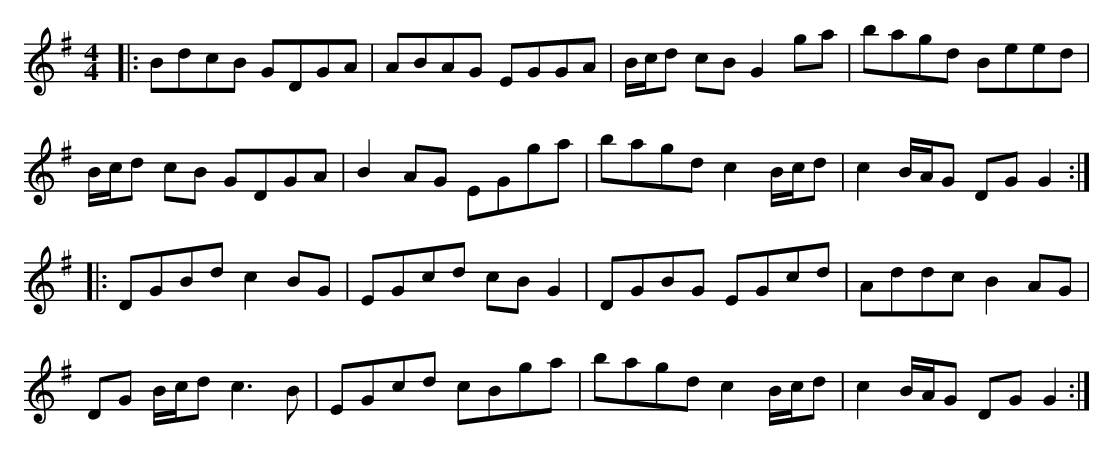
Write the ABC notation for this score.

X:1
M:4/4
K:G
|:BdcB GDGA|ABAG EGGA|B/c/d cB G2ga|bagd Beed|
B/c/d cB GDGA|B2AG EGga|bagd c2 B/c/d|c2 B/A/G DGG2:|
|:DGBd c2BG|EGcd cBG2|DGBG EGcd|Addc B2AG|
DG B/c/d c3B|EGcd cBga|bagd c2 B/c/d|c2 B/A/G DGG2:|
